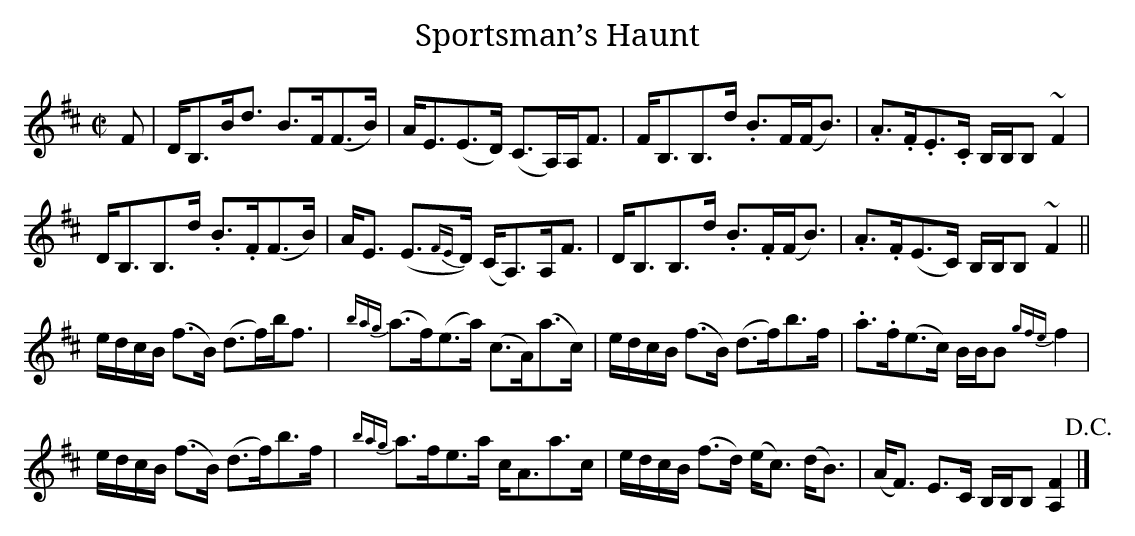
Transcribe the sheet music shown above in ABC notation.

X:1
T:Sportsman’s Haunt
M:C|
L:1/8
K:Bmin
F|D<B,B<d B>F(F>B)|A<E(E>D) (C>A,)A,<F|F<B,B,>d .B>F(F<B)|.A>.F.E>.C B,/B,/B, ~F2|
D<B,B,>d .B>.F(F>B)|A<E (E>{FE}D) (C<A,)A,<F|D<B,B,>d .B>.F(F<B)|.A>.F(E>C) B,/B,/B, ~F2||
e/d/c/B/ (f>B) (d>f)b<f|{bag}(a>f)(e>a) (c>A)(a>c)|e/d/c/B/ (f>B) (d>f)b>f|.a>.f(e>c) B/B/B {gfe}f2|
e/d/c/B/ (f>B) (d>f)b>f|{bag}a>fe>a c<Aa>c|e/d/c/B/ (f>d) (e<c) (d<B)|(A<F) E>C B,/B,/B, [A,2F2]!D.C.!|]
